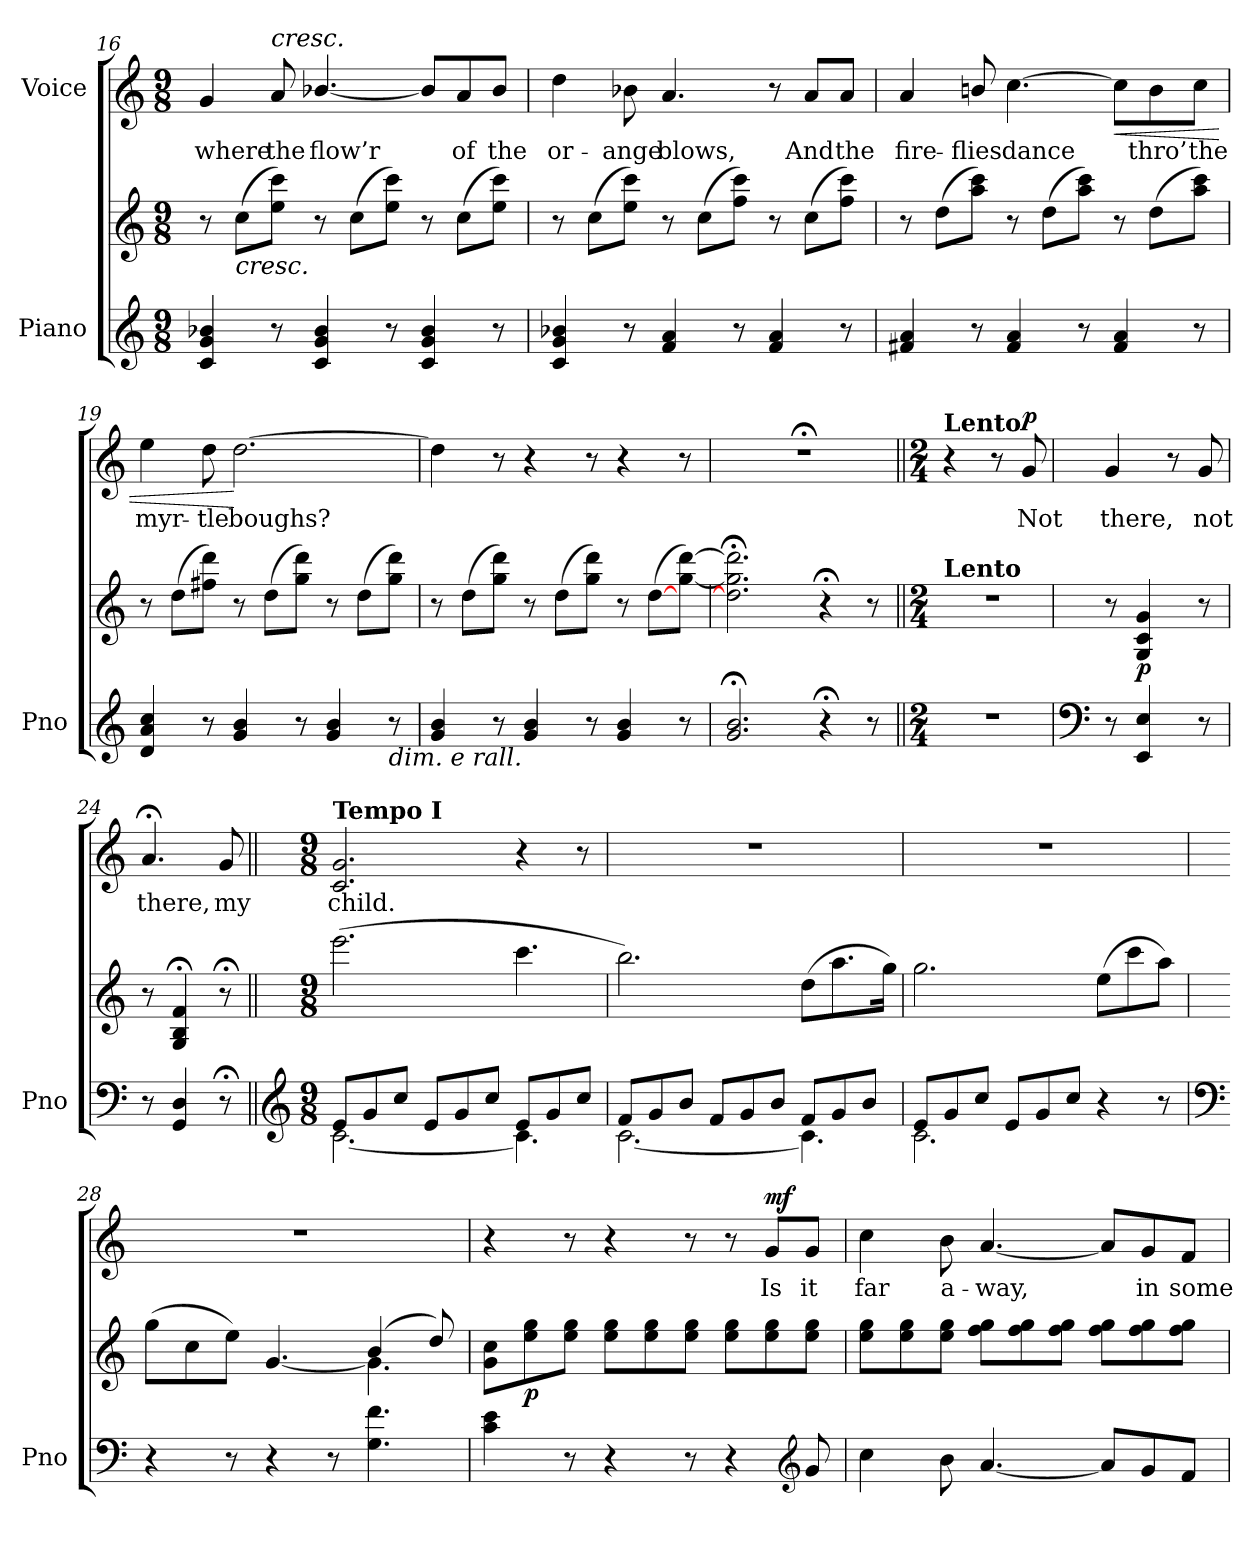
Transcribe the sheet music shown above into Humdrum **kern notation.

**kern	**kern	**dynam	**kern	**text	**dynam
*part2	*part2	*part2	*part1	*part1	*part1
*staff3	*staff2	*staff2/3	*staff1	*staff1	*staff1
*I"Piano	*	*	*I"Voice	*	*
*I'Pno	*	*	*	*	*
!!LO:LB:g=z
*clefG2	*clefG2	*	*clefG2	*	*
*k[]	*k[]	*	*k[]	*	*
*M9/8	*M9/8	*	*M9/8	*	*
=16	=16	=16	=16	=16	=16
!	!	!	!	!LO:LY:b	!
4c/ 4g/ 4b-X/	8r	.	4g/	where	.
!	!LO:TX:b:i:t=cresc.	!	!	!	!
.	(8cc\L	.	.	.	.
!	!	!	!LO:TX:a:i:t=cresc.	!	!
!	!	!	!	!LO:LY:b	!
8r	8ee\ 8ccc\J)	.	8a/	the	.
!	!	!	!	!LO:LY:b	!
4c/ 4g/ 4b-/	8r	.	[4.b-X/	flow’r	.
.	(8cc\L	.	.	.	.
8r	8ee\ 8ccc\J)	.	.	.	.
4c/ 4g/ 4b-/	8r	.	8b-/L]	.	.
!	!	!	!	!LO:LY:b	!
.	(8cc\L	.	8a/	of	.
!	!	!	!	!LO:LY:b	!
8r	8ee\ 8ccc\J)	.	8b-/J	the	.
=17	=17	=17	=17	=17	=17
!	!	!	!	!LO:LY:b	!
4c/ 4g/ 4b-X/	8r	.	4dd\	or-	.
.	(8cc\L	.	.	.	.
!	!	!	!	!LO:LY:b	!
8r	8ee\ 8ccc\J)	.	8b-X\	-ange	.
!	!	!	!	!LO:LY:b	!
4f/ 4a/	8r	.	4.a/	blows,	.
.	(8cc\L	.	.	.	.
8r	8ff\ 8ccc\J)	.	.	.	.
4f/ 4a/	8r	.	8r	.	.
!	!	!	!	!LO:LY:b	!
.	(8cc\L	.	8a/L	And	.
!	!	!	!	!LO:LY:b	!
8r	8ff\ 8ccc\J)	.	8a/J	the	.
=18	=18	=18	=18	=18	=18
!	!	!	!	!LO:LY:b	!
4f#X/ 4a/	8r	.	4a/	fire-	.
.	(8dd\L	.	.	.	.
!	!	!	!	!LO:LY:b	!
8r	8aa\ 8ccc\J)	.	8bn/	-flies	.
!	!	!	!	!LO:LY:b	!
4f#/ 4a/	8r	.	[4.cc\	dance	.
.	(8dd\L	.	.	.	.
8r	8aa\ 8ccc\J)	.	.	.	.
!	!	!	!	!	!LO:HP:b
4f#/ 4a/	8r	.	8cc\L]	.	<
!	!	!	!	!LO:LY:b	!
.	(8dd\L	.	8b\	thro’	.
!	!	!	!	!LO:LY:b	!
8r	8aa\ 8ccc\J)	.	8cc\J	the	.
!!LO:LB:g=z
=19	=19	=19	=19	=19	=19
!	!	!	!	!LO:LY:b	!
4d/ 4a/ 4cc/	8r	.	4ee\	myr-	.
.	(8dd\L	.	.	.	.
!	!	!	!	!LO:LY:b	!
8r	8ff#X\ 8ddd\J)	.	8dd\	-tle	.
!	!	!	!	!LO:LY:b	!
4g/ 4b/	8r	.	[2.dd\	boughs?	[
.	(8dd\L	.	.	.	.
8r	8gg\ 8ddd\J)	.	.	.	.
4g/ 4b/	8r	.	.	.	.
.	(8dd\L	.	.	.	.
!LO:TX:b:i:t=dim. e rall.	!	!	!	!	!
8r	8gg\ 8ddd\J)	.	.	.	.
=20	=20	=20	=20	=20	=20
4g/ 4b/	8r	.	4dd\]	.	.
.	(8dd\L	.	.	.	.
8r	8gg\ 8ddd\J)	.	8r	.	.
4g/ 4b/	8r	.	4r	.	.
.	(8dd\L	.	.	.	.
8r	8gg\ 8ddd\J)	.	8r	.	.
4g/ 4b/	8r	.	4r	.	.
.	([<8dd\L	.	.	.	.
8r	[>8gg\ [8ddd\J)	.	8r	.	.
=21	=21	=21	=21	=21	=21
2.g/;< 2.b/;<	2.dd\];< 2.gg\];< 2.ddd\];<	.	8%9r;<	.	.
4r;<	4r;<	.	.	.	.
8r	8r	.	.	.	.
=22||	=22||	=22||	=22||	=22||	=22||
*M2/4	*M2/4	*	*M2/4	*	*
!	!	!	!LO:TX:a:B:t=Lento	!	!
!	!LO:TX:a:B:t=Lento	!	!	!	!
2r	2r	.	4r	.	.
.	.	.	8r	.	.
!	!	!	!	!LO:LY:b	!LO:DY:a
.	.	.	8g/	Not	p
=23	=23	=23	=23	=23	=23
*clefF4	*	*	*	*	*
!	!	!	!	!LO:LY:b	!
8r	8r	.	4g/	there,	.
!	!	!LO:DY:b	!	!	!
4EE/ 4E/	4G/ 4c/ 4g/	p	.	.	.
.	.	.	8r	.	.
!	!	!	!	!LO:LY:b	!
8r	8r	.	8g/	not	.
=24	=24	=24	=24	=24	=24
!	!	!	!	!LO:LY:b	!
8r	8r	.	4.a;</	there,	.
4GG/ 4D/	4G/;< 4B/;< 4f/;<	.	.	.	.
!	!	!	!	!LO:LY:b	!
8r;<	8r;<	.	8g/	my	.
!!LO:PB:g=z
=25||	=25||	=25||	=25||	=25||	=25||
*clefG2	*	*	*	*	*
*M9/8	*M9/8	*	*M9/8	*	*
*^	*	*	*	*	*
!	!	!	!	!LO:TX:a:B:t=Tempo I	!	!
!	!	!	!LO:DY:b	!	!LO:LY:b	!
!	!	!	!LO:DY:n=1:b	!	!	!
8e/L	[2.c\	(2.eee\	p other-dynamics	2.c/ 2.g/	child.	.
8g/	.	.	.	.	.	.
8cc/J	.	.	.	.	.	.
8e/L	.	.	.	.	.	.
8g/	.	.	.	.	.	.
8cc/J	.	.	.	.	.	.
8e/L	4.c\]	4.ccc\	.	4r	.	.
8g/	.	.	.	.	.	.
8cc/J	.	.	.	8r	.	.
=26	=26	=26	=26	=26	=26	=26
8f/L	[2.c\	2.bb\)	.	8%9r	.	.
8g/	.	.	.	.	.	.
8b/J	.	.	.	.	.	.
8f/L	.	.	.	.	.	.
8g/	.	.	.	.	.	.
8b/J	.	.	.	.	.	.
8f/L	4.c\]	(8dd\L	.	.	.	.
8g/	.	8.aa\	.	.	.	.
8b/J	.	.	.	.	.	.
.	.	16gg\Jk)	.	.	.	.
=27	=27	=27	=27	=27	=27	=27
8e/L	2.c\	2.gg\	.	8%9r	.	.
8g/	.	.	.	.	.	.
8cc/J	.	.	.	.	.	.
8e/L	.	.	.	.	.	.
8g/	.	.	.	.	.	.
8cc/J	.	.	.	.	.	.
4r	4.ryy	(8ee\L	.	.	.	.
.	.	8ccc\	.	.	.	.
8r	.	8aa\J)	.	.	.	.
*v	*v	*	*	*	*	*
!!LO:LB:g=z
=28	=28	=28	=28	=28	=28
*clefF4	*	*	*	*	*
*	*^	*	*	*	*
4r	(8gg\L	2.ryy	.	8%9r	.	.
.	8cc\	.	.	.	.	.
8r	8ee\J)	.	.	.	.	.
4r	[<4.g/	.	.	.	.	.
8r	.	.	.	.	.	.
4.G\ 4.f\	(4b/	4.g\]	.	.	.	.
.	8dd/)	.	.	.	.	.
*	*v	*v	*	*	*	*
!!LO:LB:g=z
=29	=29	=29	=29	=29	=29
4c\ 4e\	8g\ 8cc\L	.	4r	.	.
!	!	!LO:DY:b	!	!	!
.	8ee\ 8gg\	p	.	.	.
8r	8ee\ 8gg\J	.	8r	.	.
4r	8ee\ 8gg\L	.	4r	.	.
.	8ee\ 8gg\	.	.	.	.
8r	8ee\ 8gg\J	.	8r	.	.
4r	8ee\ 8gg\L	.	8r	.	.
!	!	!	!	!LO:LY:b	!LO:DY:a
.	8ee\ 8gg\	.	8g/L	Is	mf
*clefG2	*	*	*	*	*
!	!	!	!	!LO:LY:b	!
8g/	8ee\ 8gg\J	.	8g/J	it	.
=30	=30	=30	=30	=30	=30
!	!	!	!	!LO:LY:b	!
4cc\	8ee\ 8gg\L	.	4cc\	far	.
.	8ee\ 8gg\	.	.	.	.
!	!	!	!	!LO:LY:b	!
8b\	8ee\ 8gg\J	.	8b\	a-	.
!	!	!	!	!LO:LY:b	!
[4.a/	8ff\ 8gg\L	.	[4.a/	-way,	.
.	8ff\ 8gg\	.	.	.	.
.	8ff\ 8gg\J	.	.	.	.
8a/L]	8ff\ 8gg\L	.	8a/L]	.	.
!	!	!	!	!LO:LY:b	!
8g/	8ff\ 8gg\	.	8g/	in	.
!	!	!	!	!LO:LY:b	!
8f/J	8ff\ 8gg\J	.	8f/J	some	.
=	=	=	=	=	=
*-	*-	*-	*-	*-	*-
